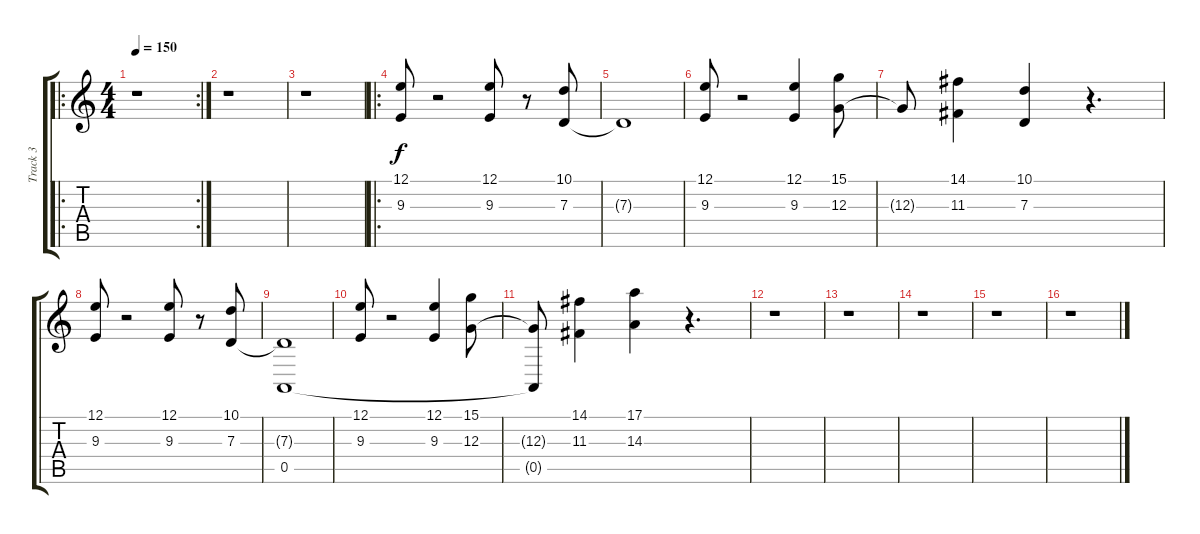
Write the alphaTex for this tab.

\track ("Track 3" "Track 3") {instrument orchestrahit}
\staff {score tabs}
\tuning (E4 B3 G3 D3 A2 E2) {hide}
\ro
\rc 2
\ts (4 4)
\tempo 150
\clef g2
\ks c
r.1{dy f instrument orchestrahit} |
r.1 |
r.1 |
\ro
(12.1 9.3).8 r.2 (12.1 9.3).8 r.8 (10.1 7.3).8 |
7.3{t}.1 |
(12.1 9.3).8 r.2 (12.1 9.3).4 (15.1 12.3).8 |
12.3{t}.8 (14.1 11.3).4 (10.1 7.3).4 r.4{d} |
(12.1 9.3).8 r.2 (12.1 9.3).8 r.8 (10.1 7.3).8 |
(7.3{t} 0.5).1 |
(12.1 9.3).8 r.2 (12.1 9.3).4 (15.1 12.3).8 |
(12.3{t} 0.5{t}).8 (14.1 11.3).4 (17.1 14.3).4 r.4{d} |
r.1 |
r.1 |
r.1 |
r.1 |
r.1
